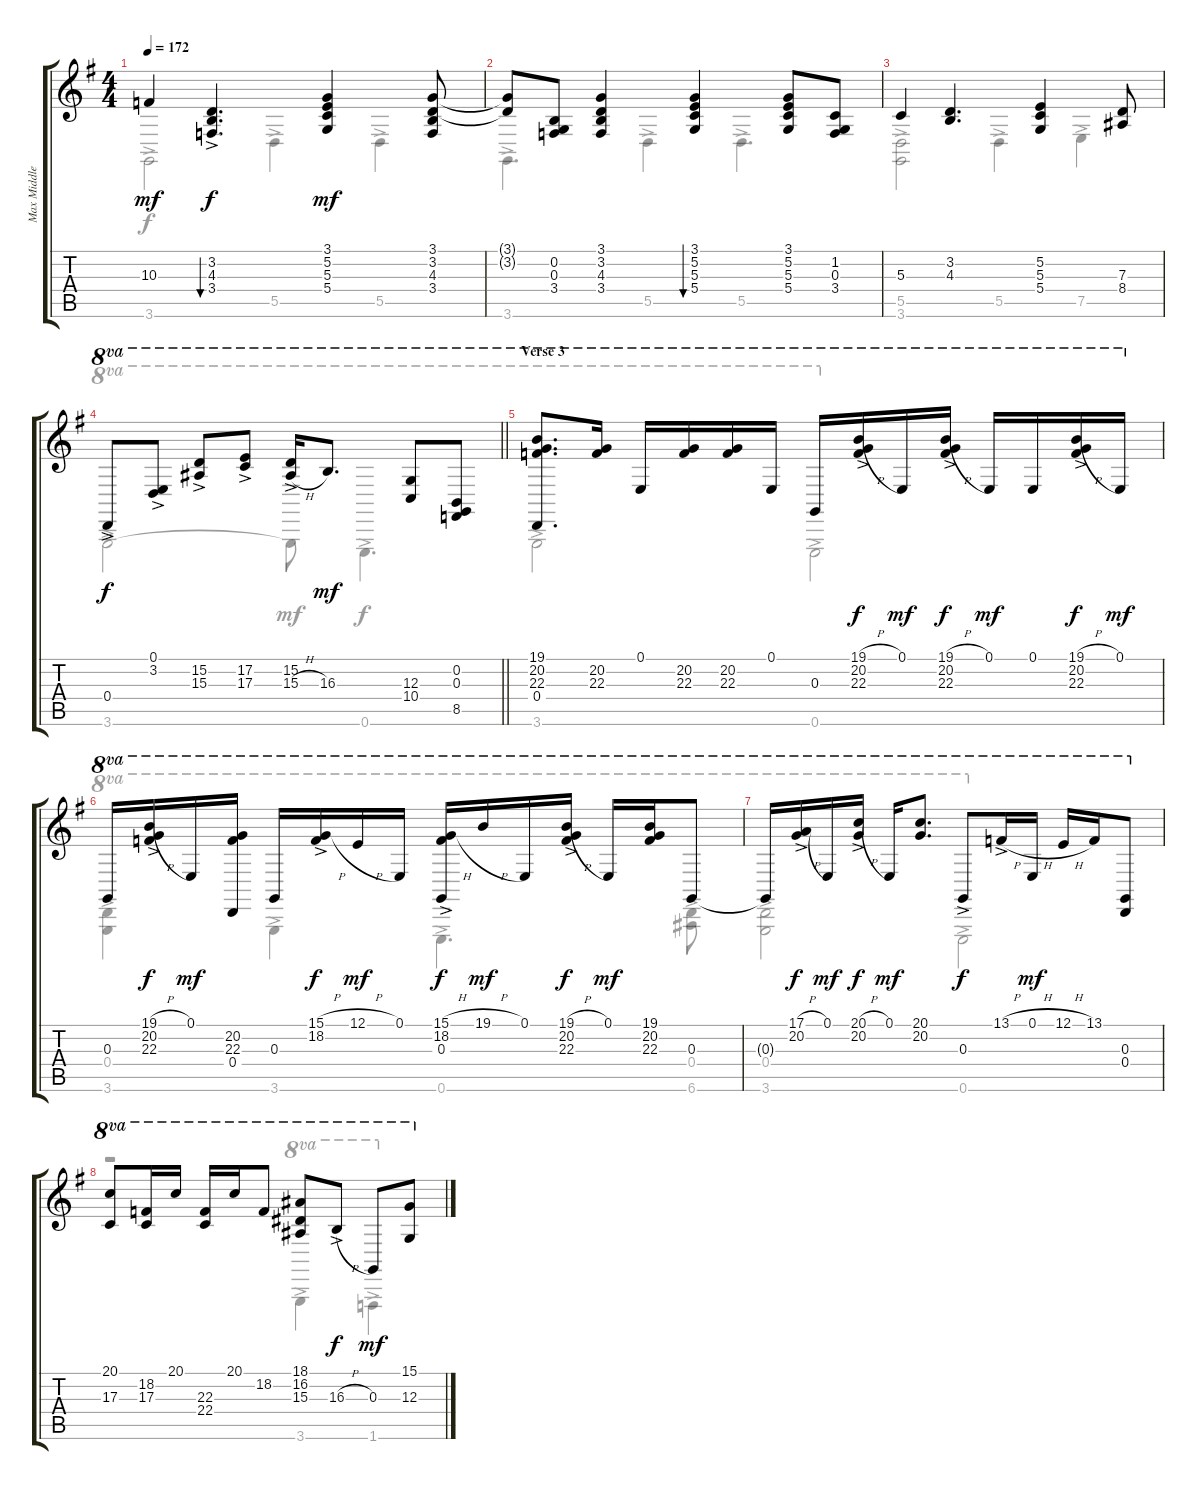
\track ("Max Middleton" "Max Middle") {instrument acousticgrandpiano}
\staff {score tabs}
\tuning (E4 B3 G3 D3 A2 E2) {hide}
\voice
\ts (4 4)
\tempo 172
\clef g2
\ks g
10.3{t}.4{dy mf} (3.2{ac} 4.3{ac} 3.4{ac}).4{d bu 30 dy f} (3.1 5.2 5.3 5.4).4{dy mf} (3.1 3.2 4.3 3.4).8 |
(3.1{t} 3.2{t}).8 (0.2 0.3 3.4).8 (3.1 3.2 4.3 3.4).4 (3.1 5.2 5.3 5.4).4{bu 30} (3.1 5.2 5.3 5.4).8 (1.2 0.3 3.4).8 |
5.3.4 (3.2 4.3).4{d} (5.2 5.3 5.4).4 (7.3 8.4).8 |
\barLineRight lightlight
0.4{ac}.8{ot 8va dy f} (0.1{ac} 3.2{ac}).8{ot 8va} (15.2{ac} 15.3{ac}).8{ot 8va} (17.2{ac} 17.3{ac}).8{ot 8va} (15.2{ac} 15.3{h ac}).16{ot 8va} 16.3.8{d ot 8va dy mf} (12.3 10.4).8{ot 8va} (0.2 0.3 8.5).8{ot 8va} |
\section ("" "Verse 3")
(19.1 20.2 22.3 0.4).8{d ot 8va} (20.2 22.3).16{ot 8va} 0.1.16{ot 8va} (20.2 22.3).16{ot 8va} (20.2 22.3).16{ot 8va} 0.1.16{ot 8va} 0.3.16{ot 8va} (19.1{h ac} 20.2{ac} 22.3{ac}).16{ot 8va dy f} 0.1.16{ot 8va dy mf} (19.1{h ac} 20.2{ac} 22.3{ac}).16{ot 8va dy f} 0.1.16{ot 8va dy mf} 0.1.16{ot 8va} (19.1{h ac} 20.2{ac} 22.3{ac}).16{ot 8va dy f} 0.1.16{ot 8va dy mf} |
0.3.16{ot 8va} (19.1{h ac} 20.2{ac} 22.3{ac}).16{ot 8va dy f} 0.1.16{ot 8va dy mf} (20.2 22.3 0.4).16{ot 8va} 0.3.16{ot 8va} (15.1{h ac} 18.2{ac}).16{ot 8va dy f} 12.1{h}.16{ot 8va dy mf} 0.1.16{ot 8va} (15.1{h ac} 18.2{ac} 0.3{ac}).16{ot 8va dy f} 19.1{h}.16{ot 8va dy mf} 0.1.16{ot 8va} (19.1{h ac} 20.2{ac} 22.3{ac}).16{ot 8va dy f} 0.1.16{ot 8va dy mf} (19.1 20.2 22.3).16{ot 8va} 0.3.8{ot 8va} |
0.3{t}.16{ot 8va} (17.1{h ac} 20.2{ac}).16{ot 8va dy f} 0.1.16{ot 8va dy mf} (20.1{h ac} 20.2{ac}).16{ot 8va dy f} 0.1.16{ot 8va dy mf} (20.1 20.2).8{d ot 8va} 0.3{ac}.8{ot 8va dy f} 13.1{h ac}.16{ot 8va} 0.1{h}.16{ot 8va dy mf} 12.1{h}.16{ot 8va} 13.1.16{ot 8va} (0.3 0.4).8{ot 8va} |
(20.1 17.3).8{ot 8va} (18.2 17.3).16{ot 8va} 20.1.16{ot 8va} (22.3 22.4).16{ot 8va} 20.1.16{ot 8va} 18.2.8{ot 8va} (18.1 16.2 15.3).8{ot 8va} 16.3{h ac}.8{ot 8va dy f} 0.3.8{ot 8va dy mf} (15.1 12.3).8{ot 8va}
\voice
\clef g2
\ottava regular
\simile none
\ks g
3.6{ac}.2{dy f} 5.5{ac}.4 5.5{ac}.4 |
3.6{ac}.4{d} 5.5{ac}.4 5.5{ac}.4{d} |
(5.5{ac} 3.6{ac}).2 5.5{ac}.4 7.5{ac}.4 |
\barLineRight lightlight
3.6{ac}.2{ot 8va} 3.6{t}.8{ot 8va dy mf} 0.6{ac}.4{d ot 8va dy f} |
3.6{ac}.2{ot 8va} 0.6{ac}.2{ot 8va} |
(0.4{ac} 3.6{ac}).4{ot 8va} 3.6{ac}.4{ot 8va} 0.6{ac}.4{d ot 8va} (0.4{ac} 6.6{ac}).8{ot 8va} |
(0.4{ac} 3.6{ac}).2{ot 8va} 0.6{ac}.2{ot 8va} |
r.2 3.6{ac}.4{ot 8va} 1.6{ac}.4{ot 8va}
